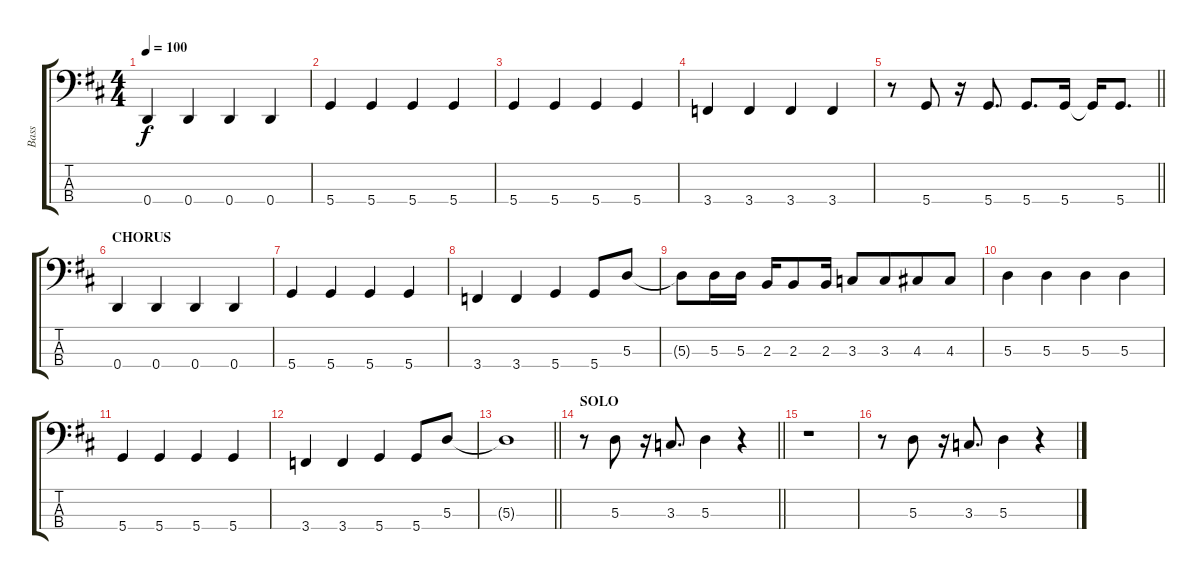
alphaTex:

\track ("Bass" "Bass") {instrument electricbassfinger}
\staff {score tabs}
\tuning (G2 D2 A1 D1) {hide}
\ts (4 4)
\tempo 100
\clef f4
\ks d
0.4.4{dy f} 0.4.4 0.4.4 0.4.4 |
5.4.4 5.4.4 5.4.4 5.4.4 |
5.4.4 5.4.4 5.4.4 5.4.4 |
3.4.4 3.4.4 3.4.4 3.4.4 |
\barLineRight lightlight
r.8 5.4.8 r.16 5.4.8{d} 5.4.8{d} 5.4.16 5.4{t}.16 5.4.8{d} |
\section ("" "CHORUS")
0.4.4 0.4.4 0.4.4 0.4.4 |
5.4.4 5.4.4 5.4.4 5.4.4 |
3.4.4 3.4.4 5.4.4 5.4.8 5.3.8 |
5.3{t}.8 5.3.16 5.3.16 2.3.16 2.3.8 2.3.16 3.3.8 3.3.8{beam merge} 4.3.8 4.3.8 |
5.3.4 5.3.4 5.3.4 5.3.4 |
5.4.4 5.4.4 5.4.4 5.4.4 |
3.4.4 3.4.4 5.4.4 5.4.8 5.3.8 |
\barLineRight lightlight
5.3{t}.1 |
\section ("" "SOLO")
\barLineRight lightlight
r.8 5.3.8 r.16 3.3.8{d} 5.3.4 r.4 |
r.1 |
r.8 5.3.8 r.16 3.3.8{d} 5.3.4 r.4
